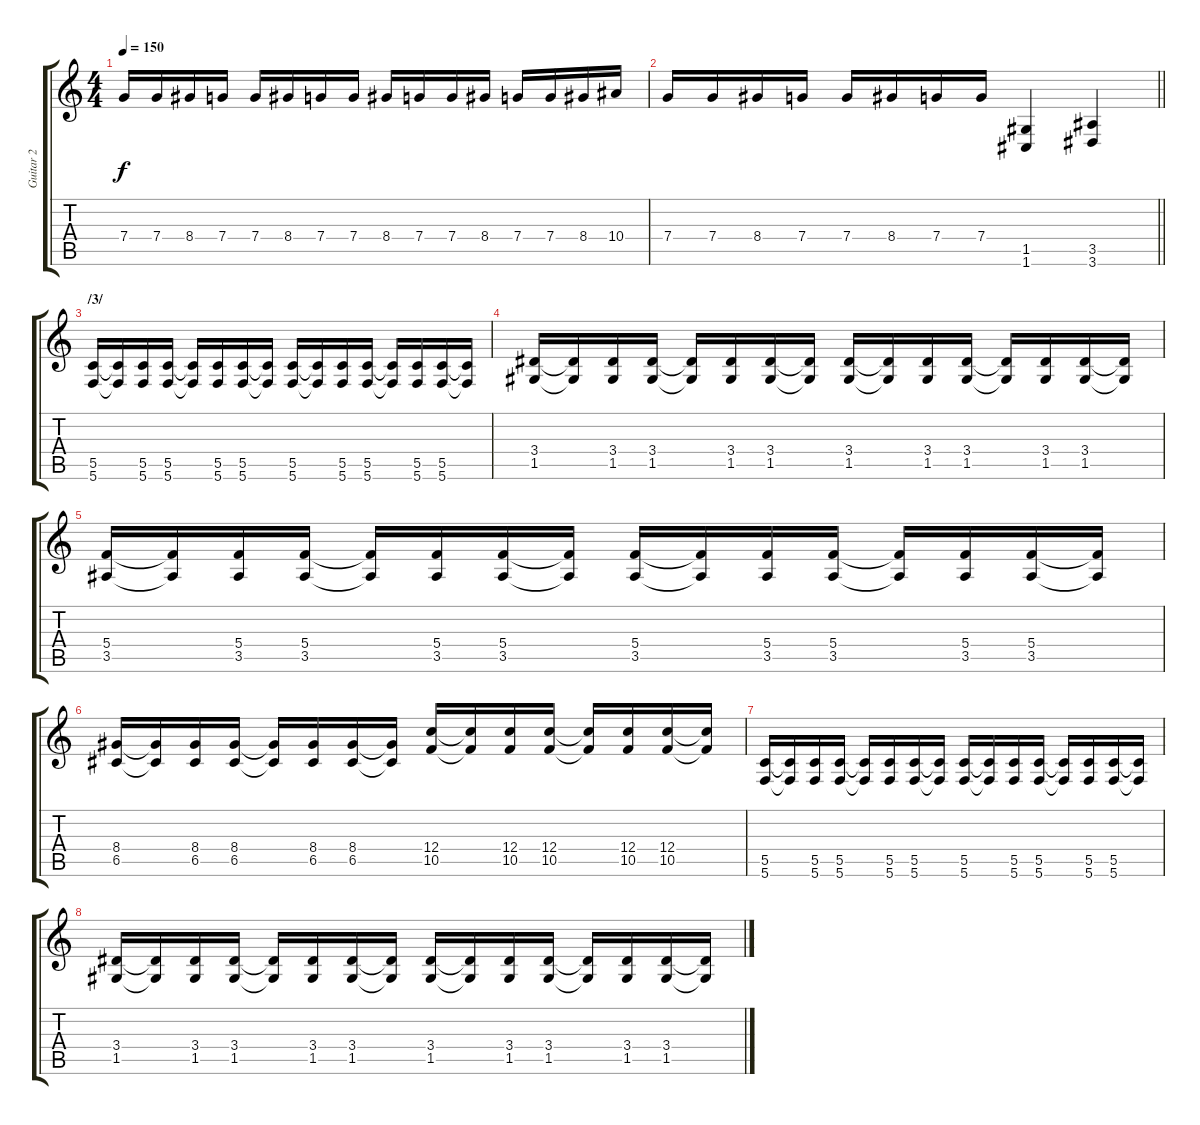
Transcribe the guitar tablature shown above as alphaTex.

\track ("Guitar 2" "Guitar 2") {instrument distortionguitar}
\staff {score tabs}
\tuning (D4 A3 F3 C3 G2 C2) {hide}
\ts (4 4)
\tempo 150
\clef g2
\ks c
7.4.16{dy f} 7.4.16 8.4.16 7.4.16 7.4.16 8.4.16 7.4.16 7.4.16 8.4.16 7.4.16 7.4.16 8.4.16 7.4.16 7.4.16 8.4.16 10.4.16 |
\barLineRight lightlight
7.4.16 7.4.16 8.4.16 7.4.16 7.4.16 8.4.16 7.4.16 7.4.16 (1.5 1.6).4 (3.5 3.6).4 |
\section ("" "/3/")
(5.5 5.6).16 (5.5{t} 5.6{t}).16 (5.5 5.6).16 (5.5 5.6).16 (5.5{t} 5.6{t}).16 (5.5 5.6).16 (5.5 5.6).16 (5.5{t} 5.6{t}).16 (5.5 5.6).16 (5.5{t} 5.6{t}).16 (5.5 5.6).16 (5.5 5.6).16 (5.5{t} 5.6{t}).16 (5.5 5.6).16 (5.5 5.6).16 (5.5{t} 5.6{t}).16 |
(3.4 1.5).16 (3.4{t} 1.5{t}).16 (3.4 1.5).16 (3.4 1.5).16 (3.4{t} 1.5{t}).16 (3.4 1.5).16 (3.4 1.5).16 (3.4{t} 1.5{t}).16 (3.4 1.5).16 (3.4{t} 1.5{t}).16 (3.4 1.5).16 (3.4 1.5).16 (3.4{t} 1.5{t}).16 (3.4 1.5).16 (3.4 1.5).16 (3.4{t} 1.5{t}).16 |
(5.4 3.5).16 (5.4{t} 3.5{t}).16 (5.4 3.5).16 (5.4 3.5).16 (5.4{t} 3.5{t}).16 (5.4 3.5).16 (5.4 3.5).16 (5.4{t} 3.5{t}).16 (5.4 3.5).16 (5.4{t} 3.5{t}).16 (5.4 3.5).16 (5.4 3.5).16 (5.4{t} 3.5{t}).16 (5.4 3.5).16 (5.4 3.5).16 (5.4{t} 3.5{t}).16 |
(8.4 6.5).16 (8.4{t} 6.5{t}).16 (8.4 6.5).16 (8.4 6.5).16 (8.4{t} 6.5{t}).16 (8.4 6.5).16 (8.4 6.5).16 (8.4{t} 6.5{t}).16 (12.4 10.5).16 (12.4{t} 10.5{t}).16 (12.4 10.5).16 (12.4 10.5).16 (12.4{t} 10.5{t}).16 (12.4 10.5).16 (12.4 10.5).16 (12.4{t} 10.5{t}).16 |
(5.5 5.6).16 (5.5{t} 5.6{t}).16 (5.5 5.6).16 (5.5 5.6).16 (5.5{t} 5.6{t}).16 (5.5 5.6).16 (5.5 5.6).16 (5.5{t} 5.6{t}).16 (5.5 5.6).16 (5.5{t} 5.6{t}).16 (5.5 5.6).16 (5.5 5.6).16 (5.5{t} 5.6{t}).16 (5.5 5.6).16 (5.5 5.6).16 (5.5{t} 5.6{t}).16 |
(3.4 1.5).16 (3.4{t} 1.5{t}).16 (3.4 1.5).16 (3.4 1.5).16 (3.4{t} 1.5{t}).16 (3.4 1.5).16 (3.4 1.5).16 (3.4{t} 1.5{t}).16 (3.4 1.5).16 (3.4{t} 1.5{t}).16 (3.4 1.5).16 (3.4 1.5).16 (3.4{t} 1.5{t}).16 (3.4 1.5).16 (3.4 1.5).16 (3.4{t} 1.5{t}).16
